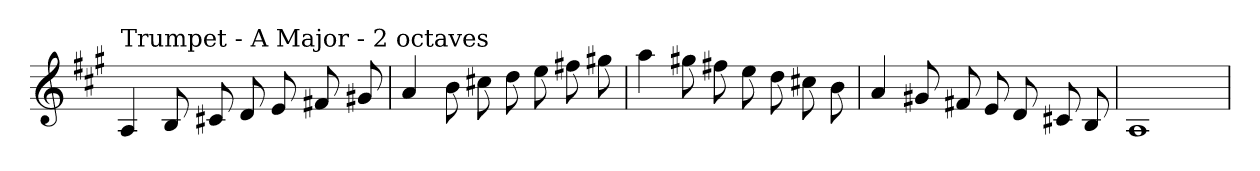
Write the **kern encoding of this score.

**kern
*part1
*staff1
*clefG2
*k[f#c#g#]
*A:
=
!LO:TX:a:t=Trumpet - A Major - 2 octaves
4A
8B
8c#X
8d
8e
8f#X
8g#X
=
4a
8b
8cc#X
8dd
8ee
8ff#X
8gg#X
=
4aa
8gg#X
8ff#X
8ee
8dd
8cc#X
8b
=
4a
8g#X
8f#X
8e
8d
8c#X
8B
=
1A
=
*-
